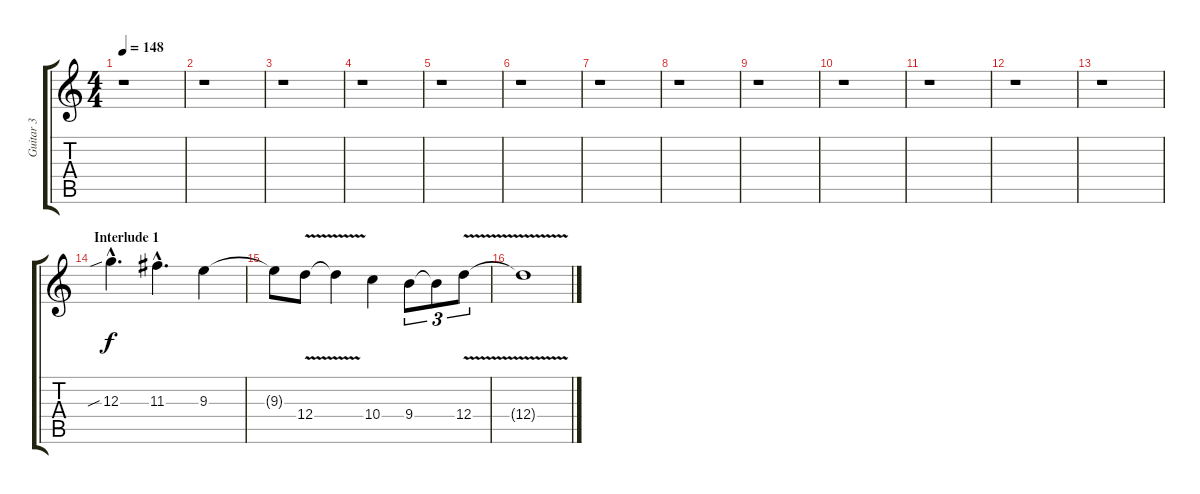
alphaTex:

\track ("Guitar 3" "Guitar 3") {instrument distortionguitar}
\staff {score tabs}
\tuning (E4 B3 G3 D3 A2 E2) {hide}
\ts (4 4)
\tempo 148
\clef g2
\ks c
r.1{dy f} |
r.1 |
r.1 |
r.1 |
r.1 |
r.1 |
r.1 |
r.1 |
r.1 |
r.1 |
r.1 |
r.1 |
r.1 |
\section ("" "Interlude 1")
12.3{sib hac}.4{d} 11.3{hac}.4{d} 9.3.4 |
9.3{t}.8 12.4{v}.8 12.4{t}.4 10.4.4 9.4.8{tu (3 2)} 9.4{t}.8{tu (3 2)} 12.4{v}.8{tu (3 2)} |
12.4{t}.1
